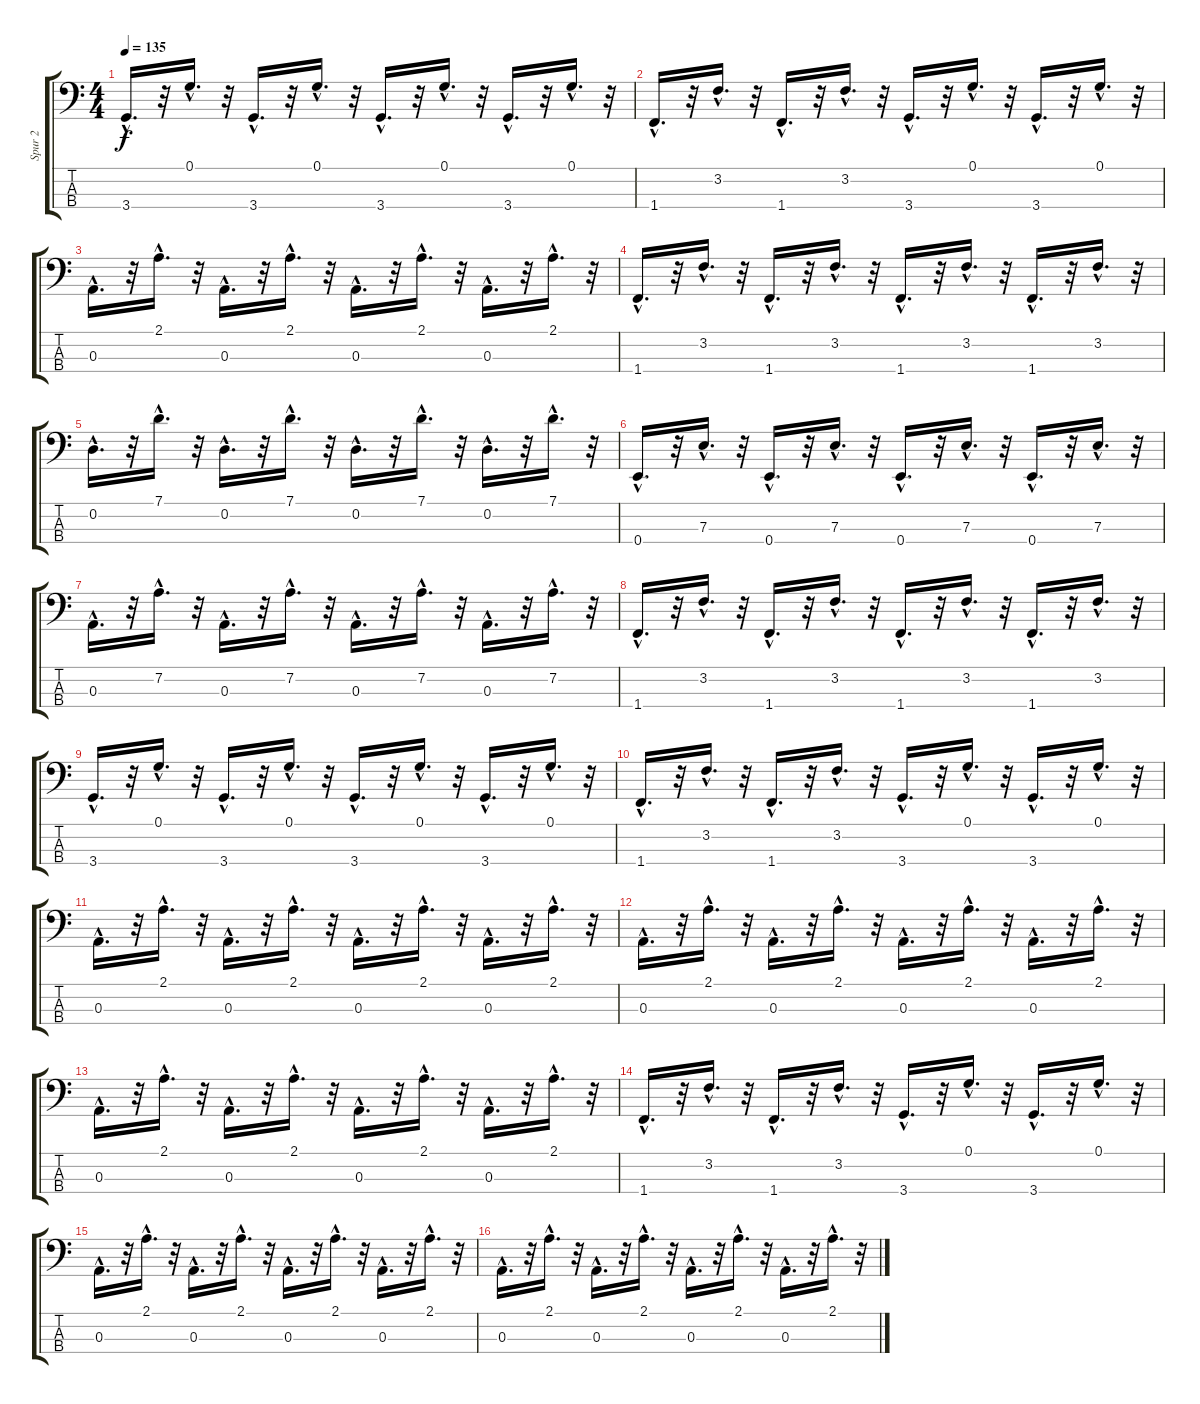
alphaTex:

\track ("Spur 2" "Spur 2") {instrument fretlessbass}
\staff {score tabs}
\tuning (G2 D2 A1 E1) {hide}
\ts (4 4)
\tempo 135
\clef f4
\ks c
3.4{hac}.16{d dy f} r.32 0.1{hac}.16{d} r.32 3.4{hac}.16{d} r.32 0.1{hac}.16{d} r.32 3.4{hac}.16{d} r.32 0.1{hac}.16{d} r.32 3.4{hac}.16{d} r.32 0.1{hac}.16{d} r.32 |
1.4{hac}.16{d} r.32 3.2{hac}.16{d} r.32 1.4{hac}.16{d} r.32 3.2{hac}.16{d} r.32 3.4{hac}.16{d} r.32 0.1{hac}.16{d} r.32 3.4{hac}.16{d} r.32 0.1{hac}.16{d} r.32 |
0.3{hac}.16{d} r.32 2.1{hac}.16{d} r.32 0.3{hac}.16{d} r.32 2.1{hac}.16{d} r.32 0.3{hac}.16{d} r.32 2.1{hac}.16{d} r.32 0.3{hac}.16{d} r.32 2.1{hac}.16{d} r.32 |
1.4{hac}.16{d} r.32 3.2{hac}.16{d} r.32 1.4{hac}.16{d} r.32 3.2{hac}.16{d} r.32 1.4{hac}.16{d} r.32 3.2{hac}.16{d} r.32 1.4{hac}.16{d} r.32 3.2{hac}.16{d} r.32 |
0.2{hac}.16{d} r.32 7.1{hac}.16{d} r.32 0.2{hac}.16{d} r.32 7.1{hac}.16{d} r.32 0.2{hac}.16{d} r.32 7.1{hac}.16{d} r.32 0.2{hac}.16{d} r.32 7.1{hac}.16{d} r.32 |
0.4{hac}.16{d} r.32 7.3{hac}.16{d} r.32 0.4{hac}.16{d} r.32 7.3{hac}.16{d} r.32 0.4{hac}.16{d} r.32 7.3{hac}.16{d} r.32 0.4{hac}.16{d} r.32 7.3{hac}.16{d} r.32 |
0.3{hac}.16{d} r.32 7.2{hac}.16{d} r.32 0.3{hac}.16{d} r.32 7.2{hac}.16{d} r.32 0.3{hac}.16{d} r.32 7.2{hac}.16{d} r.32 0.3{hac}.16{d} r.32 7.2{hac}.16{d} r.32 |
1.4{hac}.16{d} r.32 3.2{hac}.16{d} r.32 1.4{hac}.16{d} r.32 3.2{hac}.16{d} r.32 1.4{hac}.16{d} r.32 3.2{hac}.16{d} r.32 1.4{hac}.16{d} r.32 3.2{hac}.16{d} r.32 |
3.4{hac}.16{d} r.32 0.1{hac}.16{d} r.32 3.4{hac}.16{d} r.32 0.1{hac}.16{d} r.32 3.4{hac}.16{d} r.32 0.1{hac}.16{d} r.32 3.4{hac}.16{d} r.32 0.1{hac}.16{d} r.32 |
1.4{hac}.16{d} r.32 3.2{hac}.16{d} r.32 1.4{hac}.16{d} r.32 3.2{hac}.16{d} r.32 3.4{hac}.16{d} r.32 0.1{hac}.16{d} r.32 3.4{hac}.16{d} r.32 0.1{hac}.16{d} r.32 |
0.3{hac}.16{d} r.32 2.1{hac}.16{d} r.32 0.3{hac}.16{d} r.32 2.1{hac}.16{d} r.32 0.3{hac}.16{d} r.32 2.1{hac}.16{d} r.32 0.3{hac}.16{d} r.32 2.1{hac}.16{d} r.32 |
0.3{hac}.16{d} r.32 2.1{hac}.16{d} r.32 0.3{hac}.16{d} r.32 2.1{hac}.16{d} r.32 0.3{hac}.16{d} r.32 2.1{hac}.16{d} r.32 0.3{hac}.16{d} r.32 2.1{hac}.16{d} r.32 |
0.3{hac}.16{d} r.32 2.1{hac}.16{d} r.32 0.3{hac}.16{d} r.32 2.1{hac}.16{d} r.32 0.3{hac}.16{d} r.32 2.1{hac}.16{d} r.32 0.3{hac}.16{d} r.32 2.1{hac}.16{d} r.32 |
1.4{hac}.16{d} r.32 3.2{hac}.16{d} r.32 1.4{hac}.16{d} r.32 3.2{hac}.16{d} r.32 3.4{hac}.16{d} r.32 0.1{hac}.16{d} r.32 3.4{hac}.16{d} r.32 0.1{hac}.16{d} r.32 |
0.3{hac}.16{d} r.32 2.1{hac}.16{d} r.32 0.3{hac}.16{d} r.32 2.1{hac}.16{d} r.32 0.3{hac}.16{d} r.32 2.1{hac}.16{d} r.32 0.3{hac}.16{d} r.32 2.1{hac}.16{d} r.32 |
0.3{hac}.16{d} r.32 2.1{hac}.16{d} r.32 0.3{hac}.16{d} r.32 2.1{hac}.16{d} r.32 0.3{hac}.16{d} r.32 2.1{hac}.16{d} r.32 0.3{hac}.16{d} r.32 2.1{hac}.16{d} r.32
